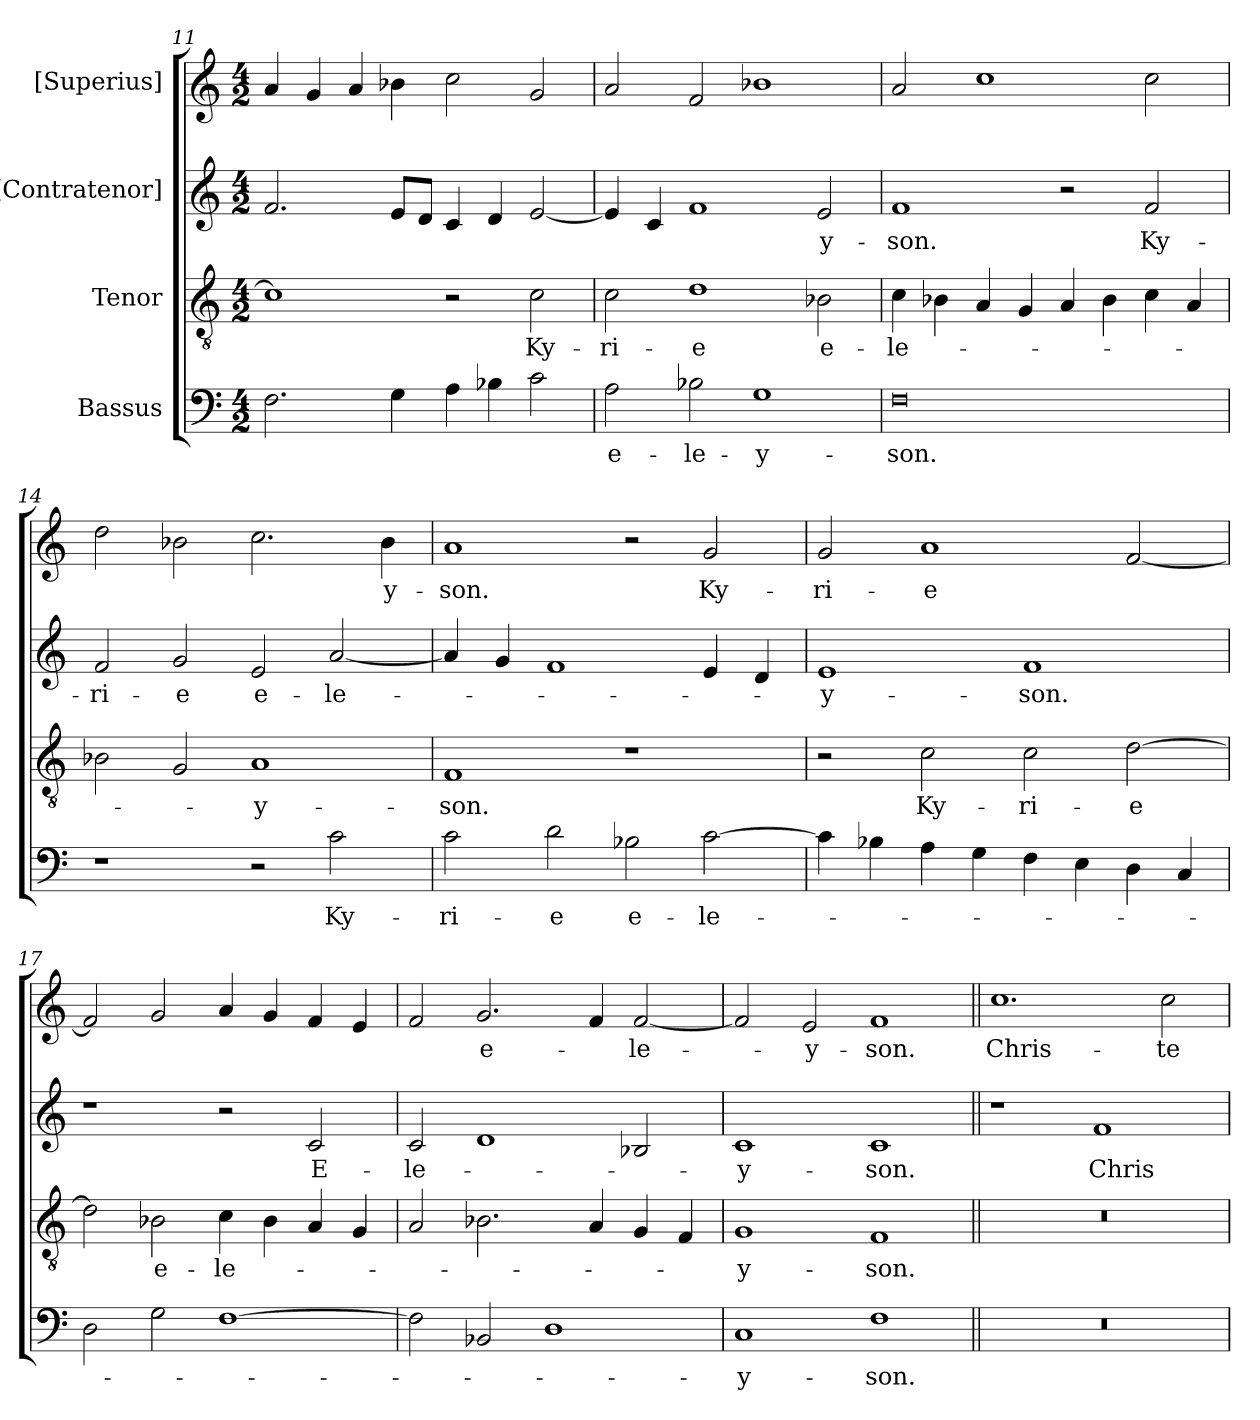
**kern	**text	**kern	**text	**kern	**text	**kern	**text
*part4	*part4	*part3	*part3	*part2	*part2	*part1	*part1
*staff4	*staff4	*staff3	*staff3	*staff2	*staff2	*staff1	*staff1
*I"Bassus	*	*I"Tenor	*	*I"[Contratenor]	*	*I"[Superius]	*
*clefF4	*	*clefGv2	*	*clefG2	*	*clefG2	*
*k[]	*	*k[]	*	*k[]	*	*k[]	*
*M4/2	*	*M4/2	*	*M4/2	*	*M4/2	*
=11	=11	=11	=11	=11	=11	=11	=11
2.F\	.	1c\]	.	2.f/	.	4a/	.
.	.	.	.	.	.	4g/	.
.	.	.	.	.	.	4a/	.
4G\	.	.	.	8e/L	.	4b-X\	.
.	.	.	.	8d/J	.	.	.
4A\	.	2r	.	4c/	.	2cc\	.
4B-X\	.	.	.	4d/	.	.	.
2c\	.	2c\	Ky-	[2e/	.	2g/	.
=12	=12	=12	=12	=12	=12	=12	=12
2A\	e-	2c\	-ri-	4e/]	.	2a/	.
.	.	.	.	4c/	.	.	.
2B-X\	-le-	1d\	-e	1f/	.	2f/	.
1G\	-y-	.	.	.	.	1b-X\	.
.	.	2B-X\	e-	2e/	-y-	.	.
=13	=13	=13	=13	=13	=13	=13	=13
0F\	-son.	4c\	-le-	1f/	-son.	2a/	.
.	.	4B-X\	.	.	.	.	.
.	.	4A/	.	.	.	1cc\	.
.	.	4G/	.	.	.	.	.
.	.	4A/	.	2r	.	.	.
.	.	4B-\	.	.	.	.	.
.	.	4c\	.	2f/	Ky-	2cc\	.
.	.	4A/	.	.	.	.	.
=14	=14	=14	=14	=14	=14	=14	=14
1r	.	2B-X\	.	2f/	-ri-	2dd\	.
.	.	2G/	.	2g/	-e	2b-X\	.
2r	.	1A/	-y-	2e/	e-	2.cc\	.
2c\	Ky-	.	.	[2a/	-le-	.	.
.	.	.	.	.	.	4b-\	-y-
=15	=15	=15	=15	=15	=15	=15	=15
2c\	-ri-	1F/	-son.	4a/]	.	1a/	-son.
.	.	.	.	4g/	.	.	.
2d\	-e	.	.	1f/	.	.	.
2B-X\	e-	1r	.	.	.	2r	.
[2c\	-le-	.	.	4e/	.	2g/	Ky-
.	.	.	.	4d/	.	.	.
=16	=16	=16	=16	=16	=16	=16	=16
4c\]	.	2r	.	1e/	-y-	2g/	-ri-
4B-X\	.	.	.	.	.	.	.
4A\	.	2c\	Ky-	.	.	1a/	-e
4G\	.	.	.	.	.	.	.
4F\	.	2c\	-ri-	1f/	-son.	.	.
4E\	.	.	.	.	.	.	.
4D\	.	[2d\	-e	.	.	[2f/	.
4C/	.	.	.	.	.	.	.
=17	=17	=17	=17	=17	=17	=17	=17
2D\	.	2d\]	.	1r	.	2f/]	.
2G\	.	2B-X\	e-	.	.	2g/	.
[1F\	.	4c\	-le-	2r	.	4a/	.
.	.	4B-\	.	.	.	4g/	.
.	.	4A/	.	2c/	E-	4f/	.
.	.	4G/	.	.	.	4e/	.
=18	=18	=18	=18	=18	=18	=18	=18
2F\]	.	2A/	.	2c/	-le-	2f/	.
2BB-X/	.	2.B-X\	.	1d/	.	2.g/	e-
1D\	.	.	.	.	.	.	.
.	.	4A/	.	.	.	4f/	.
.	.	4G/	.	2B-X/	.	[2f/	-le-
.	.	4F/	.	.	.	.	.
=19	=19	=19	=19	=19	=19	=19	=19
1C/	-y-	1G/	-y-	1c/	-y-	2f/]	.
.	.	.	.	.	.	2e/	-y-
1F\	-son.	1F/	-son.	1c/	-son.	1f/	-son.
=20||	=20||	=20||	=20||	=20||	=20||	=20||	=20||
0r	.	0r	.	1r	.	1.cc\	Chris-
.	.	.	.	1f/	Chris-	.	.
.	.	.	.	.	.	2cc\	-te
=	=	=	=	=	=	=	=
*-	*-	*-	*-	*-	*-	*-	*-
